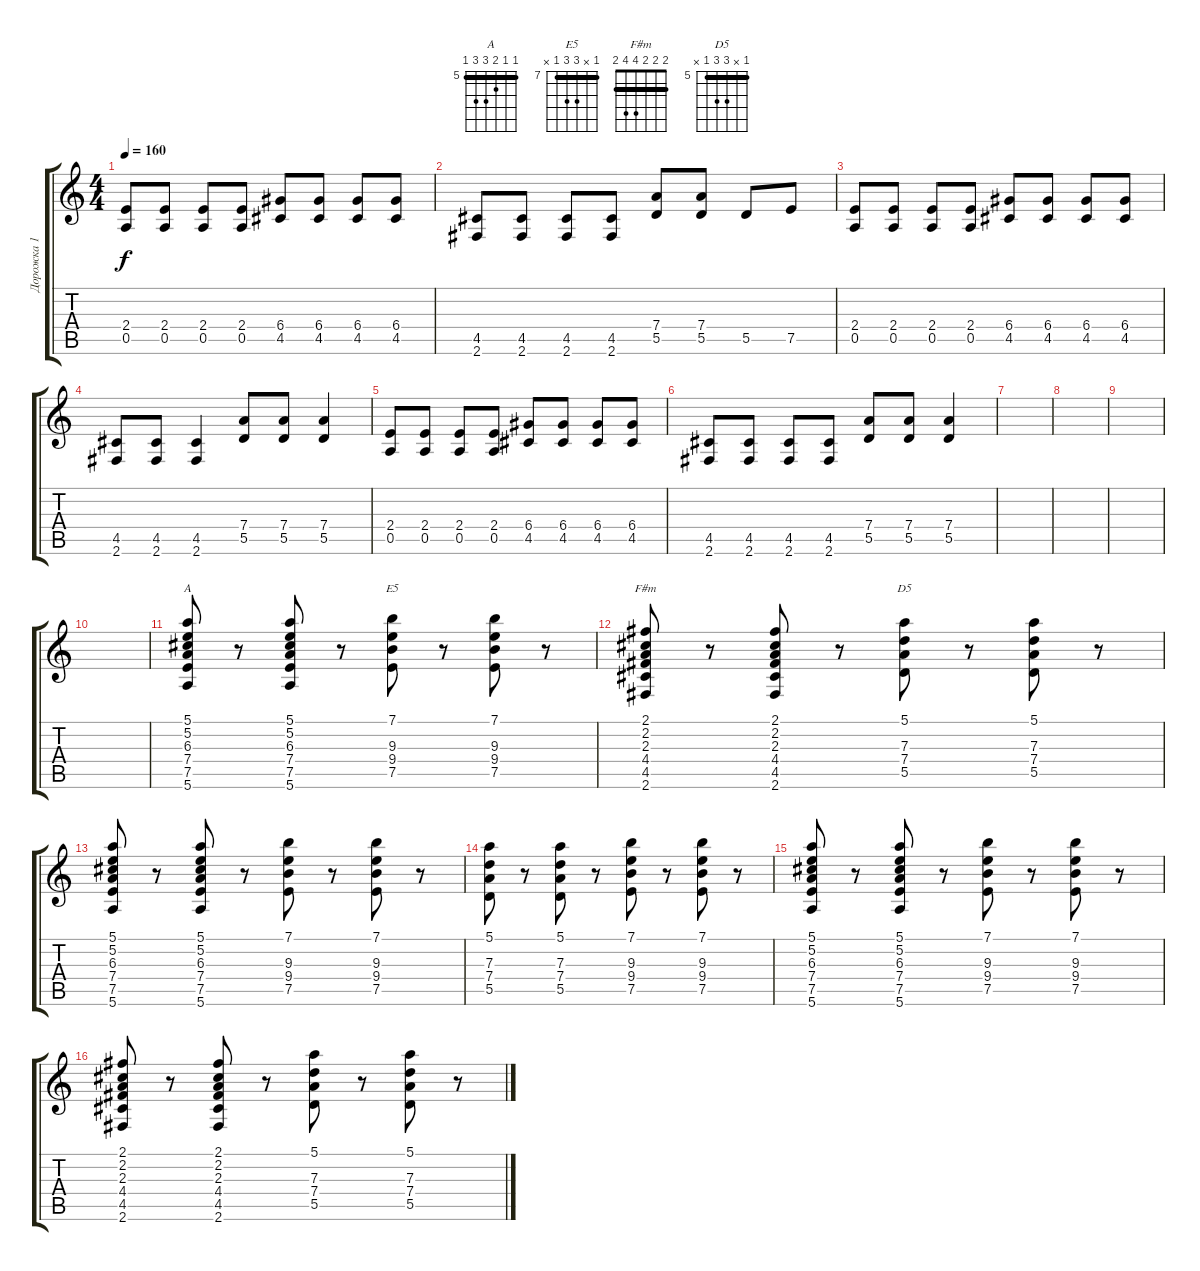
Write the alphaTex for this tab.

\track ("Дорожка 1" "Дорожка 1") {instrument electricguitarjazz}
\staff {score tabs}
\tuning (E4 B3 G3 D3 A2 E2) {hide}
\chord ("A" 5 5 6 7 7 5) {firstfret 5 barre 5}
\chord ("E5" 7 x 9 9 7 x) {firstfret 7 barre 7}
\chord ("F#m" 2 2 2 4 4 2) {barre 2}
\chord ("D5" 5 x 7 7 5 x) {firstfret 5 barre 5}
\ts (4 4)
\tempo 160
\clef g2
\ks c
(2.4 0.5).8{dy f} (2.4 0.5).8 (2.4 0.5).8 (2.4 0.5).8 (6.4 4.5).8 (6.4 4.5).8 (6.4 4.5).8 (6.4 4.5).8 |
(4.5 2.6).8 (4.5 2.6).8 (4.5 2.6).8 (4.5 2.6).8 (7.4 5.5).8 (7.4 5.5).8 5.5.8 7.5.8 |
(2.4 0.5).8 (2.4 0.5).8 (2.4 0.5).8 (2.4 0.5).8 (6.4 4.5).8 (6.4 4.5).8 (6.4 4.5).8 (6.4 4.5).8 |
(4.5 2.6).8 (4.5 2.6).8 (4.5 2.6).4 (7.4 5.5).8 (7.4 5.5).8 (7.4 5.5).4 |
(2.4 0.5).8 (2.4 0.5).8 (2.4 0.5).8 (2.4 0.5).8 (6.4 4.5).8 (6.4 4.5).8 (6.4 4.5).8 (6.4 4.5).8 |
(4.5 2.6).8 (4.5 2.6).8 (4.5 2.6).8 (4.5 2.6).8 (7.4 5.5).8 (7.4 5.5).8 (7.4 5.5).4 |
|
|
|
|
(5.1 5.2 6.3 7.4 7.5 5.6).8{ch "A"} r.8 (5.1 5.2 6.3 7.4 7.5 5.6).8 r.8 (7.1 9.3 9.4 7.5).8{ch "E5"} r.8 (7.1 9.3 9.4 7.5).8 r.8 |
(2.1 2.2 2.3 4.4 4.5 2.6).8{ch "F#m"} r.8 (2.1 2.2 2.3 4.4 4.5 2.6).8 r.8 (5.1 7.3 7.4 5.5).8{ch "D5"} r.8 (5.1 7.3 7.4 5.5).8 r.8 |
(5.1 5.2 6.3 7.4 7.5 5.6).8 r.8 (5.1 5.2 6.3 7.4 7.5 5.6).8 r.8 (7.1 9.3 9.4 7.5).8 r.8 (7.1 9.3 9.4 7.5).8 r.8 |
(5.1 7.3 7.4 5.5).8 r.8 (5.1 7.3 7.4 5.5).8 r.8 (7.1 9.3 9.4 7.5).8 r.8 (7.1 9.3 9.4 7.5).8 r.8 |
(5.1 5.2 6.3 7.4 7.5 5.6).8 r.8 (5.1 5.2 6.3 7.4 7.5 5.6).8 r.8 (7.1 9.3 9.4 7.5).8 r.8 (7.1 9.3 9.4 7.5).8 r.8 |
(2.1 2.2 2.3 4.4 4.5 2.6).8 r.8 (2.1 2.2 2.3 4.4 4.5 2.6).8 r.8 (5.1 7.3 7.4 5.5).8 r.8 (5.1 7.3 7.4 5.5).8 r.8
